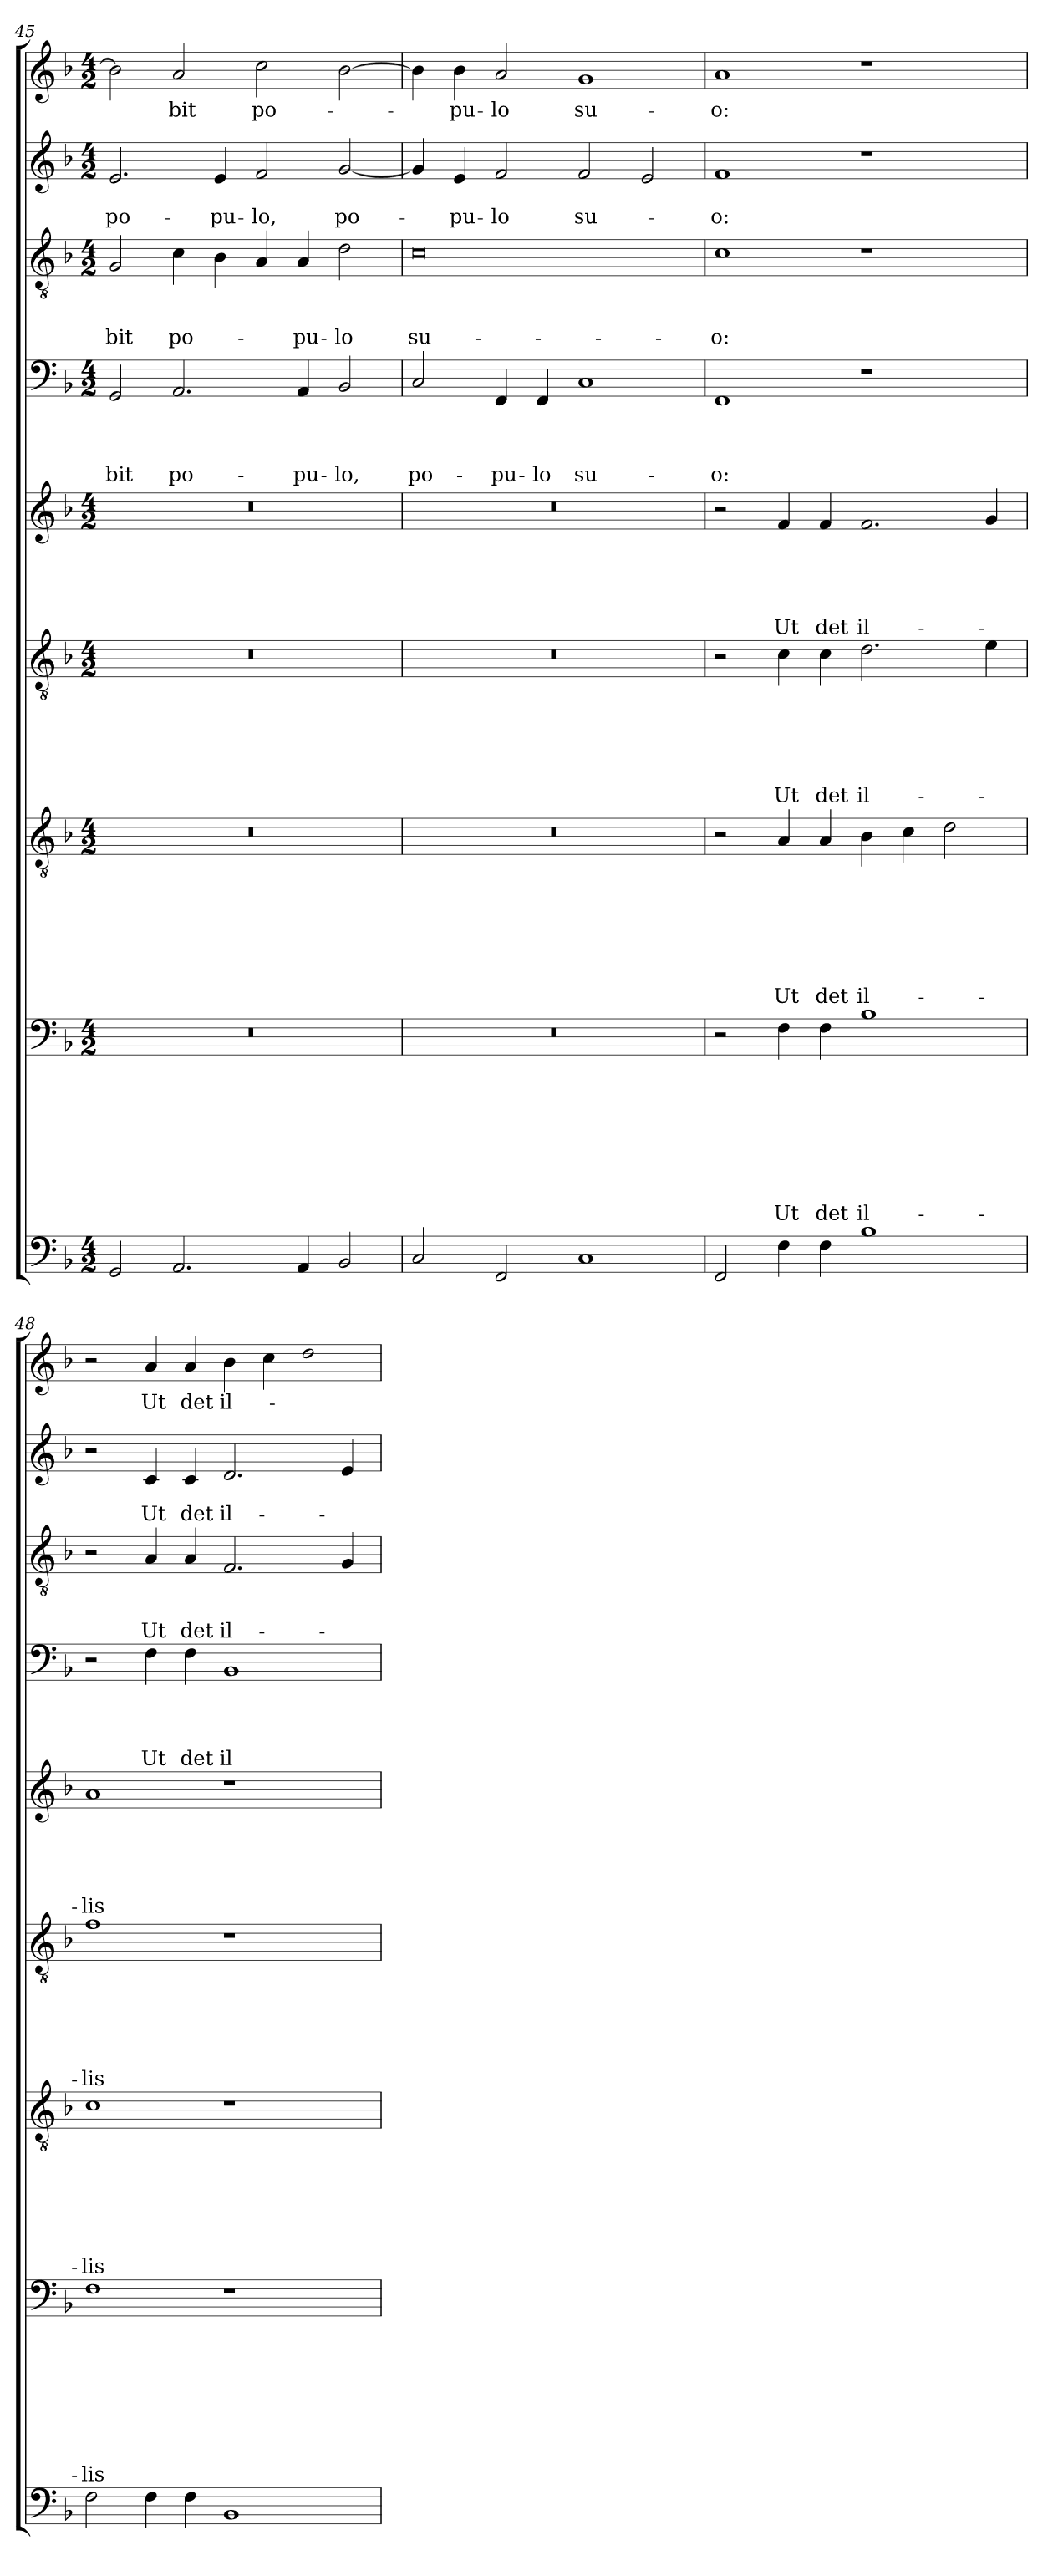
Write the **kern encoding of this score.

**kern	**kern	**text	**text	**text	**text	**text	**text	**text	**text	**kern	**text	**text	**text	**text	**text	**text	**text	**kern	**text	**text	**text	**text	**text	**text	**kern	**text	**text	**text	**text	**text	**kern	**text	**text	**text	**text	**kern	**text	**text	**text	**kern	**text	**text	**kern	**text
*part9	*part8	*part8	*part8	*part8	*part8	*part8	*part8	*part8	*part8	*part7	*part7	*part7	*part7	*part7	*part7	*part7	*part7	*part6	*part6	*part6	*part6	*part6	*part6	*part6	*part5	*part5	*part5	*part5	*part5	*part5	*part4	*part4	*part4	*part4	*part4	*part3	*part3	*part3	*part3	*part2	*part2	*part2	*part1	*part1
*staff9	*staff8	*staff8	*staff8	*staff8	*staff8	*staff8	*staff8	*staff8	*staff8	*staff7	*staff7	*staff7	*staff7	*staff7	*staff7	*staff7	*staff7	*staff6	*staff6	*staff6	*staff6	*staff6	*staff6	*staff6	*staff5	*staff5	*staff5	*staff5	*staff5	*staff5	*staff4	*staff4	*staff4	*staff4	*staff4	*staff3	*staff3	*staff3	*staff3	*staff2	*staff2	*staff2	*staff1	*staff1
!!LO:LB:g=z
*clefF4	*clefF4	*	*	*	*	*	*	*	*	*clefGv2	*	*	*	*	*	*	*	*clefGv2	*	*	*	*	*	*	*clefG2	*	*	*	*	*	*clefF4	*	*	*	*	*clefGv2	*	*	*	*clefG2	*	*	*clefG2	*
*k[b-]	*k[b-]	*	*	*	*	*	*	*	*	*k[b-]	*	*	*	*	*	*	*	*k[b-]	*	*	*	*	*	*	*k[b-]	*	*	*	*	*	*k[b-]	*	*	*	*	*k[b-]	*	*	*	*k[b-]	*	*	*k[b-]	*
*F:	*F:	*	*	*	*	*	*	*	*	*F:	*	*	*	*	*	*	*	*F:	*	*	*	*	*	*	*F:	*	*	*	*	*	*F:	*	*	*	*	*F:	*	*	*	*F:	*	*	*F:	*
*M4/2	*M4/2	*	*	*	*	*	*	*	*	*M4/2	*	*	*	*	*	*	*	*M4/2	*	*	*	*	*	*	*M4/2	*	*	*	*	*	*M4/2	*	*	*	*	*M4/2	*	*	*	*M4/2	*	*	*M4/2	*
=45	=45	=45	=45	=45	=45	=45	=45	=45	=45	=45	=45	=45	=45	=45	=45	=45	=45	=45	=45	=45	=45	=45	=45	=45	=45	=45	=45	=45	=45	=45	=45	=45	=45	=45	=45	=45	=45	=45	=45	=45	=45	=45	=45	=45
!	!	!	!	!	!	!	!	!	!	!	!	!	!	!	!	!	!	!	!	!	!	!	!	!	!	!	!	!	!	!	!	!	!	!	!LO:LY:b	!	!	!	!LO:LY:b	!	!	!LO:LY:b	!	!
2GG/	0r	.	.	.	.	.	.	.	.	0r	.	.	.	.	.	.	.	0r	.	.	.	.	.	.	0r	.	.	.	.	.	2GG/	.	.	.	-bit	2G/	.	.	-bit	2.e/	.	po-	2b-\]	.
!	!	!	!	!	!	!	!	!	!	!	!	!	!	!	!	!	!	!	!	!	!	!	!	!	!	!	!	!	!	!	!	!	!	!	!LO:LY:b	!	!	!	!LO:LY:b	!	!	!	!	!LO:LY:b
2.AA/	.	.	.	.	.	.	.	.	.	.	.	.	.	.	.	.	.	.	.	.	.	.	.	.	.	.	.	.	.	.	2.AA/	.	.	.	po-	4c\	.	.	po-	.	.	.	2a/	-bit
!	!	!	!	!	!	!	!	!	!	!	!	!	!	!	!	!	!	!	!	!	!	!	!	!	!	!	!	!	!	!	!	!	!	!	!	!	!	!	!	!	!	!LO:LY:b	!	!
.	.	.	.	.	.	.	.	.	.	.	.	.	.	.	.	.	.	.	.	.	.	.	.	.	.	.	.	.	.	.	.	.	.	.	.	4B-\	.	.	.	4e/	.	-pu-	.	.
!	!	!	!	!	!	!	!	!	!	!	!	!	!	!	!	!	!	!	!	!	!	!	!	!	!	!	!	!	!	!	!	!	!	!	!	!	!	!	!	!	!	!LO:LY:b	!	!LO:LY:b
.	.	.	.	.	.	.	.	.	.	.	.	.	.	.	.	.	.	.	.	.	.	.	.	.	.	.	.	.	.	.	.	.	.	.	.	4A/	.	.	.	2f/	.	-lo,	2cc\	po-
!	!	!	!	!	!	!	!	!	!	!	!	!	!	!	!	!	!	!	!	!	!	!	!	!	!	!	!	!	!	!	!	!	!	!	!LO:LY:b	!	!	!	!LO:LY:b	!	!	!	!	!
4AA/	.	.	.	.	.	.	.	.	.	.	.	.	.	.	.	.	.	.	.	.	.	.	.	.	.	.	.	.	.	.	4AA/	.	.	.	-pu-	4A/	.	.	-pu-	.	.	.	.	.
!	!	!	!	!	!	!	!	!	!	!	!	!	!	!	!	!	!	!	!	!	!	!	!	!	!	!	!	!	!	!	!	!	!	!	!LO:LY:b	!	!	!	!LO:LY:b	!	!	!LO:LY:b	!	!
2BB-/	.	.	.	.	.	.	.	.	.	.	.	.	.	.	.	.	.	.	.	.	.	.	.	.	.	.	.	.	.	.	2BB-/	.	.	.	-lo,	2d\	.	.	-lo	[2g/	.	po-	[2b-\	.
=46	=46	=46	=46	=46	=46	=46	=46	=46	=46	=46	=46	=46	=46	=46	=46	=46	=46	=46	=46	=46	=46	=46	=46	=46	=46	=46	=46	=46	=46	=46	=46	=46	=46	=46	=46	=46	=46	=46	=46	=46	=46	=46	=46	=46
!	!	!	!	!	!	!	!	!	!	!	!	!	!	!	!	!	!	!	!	!	!	!	!	!	!	!	!	!	!	!	!	!	!	!	!LO:LY:b	!	!	!	!LO:LY:b	!	!	!	!	!
2C/	0r	.	.	.	.	.	.	.	.	0r	.	.	.	.	.	.	.	0r	.	.	.	.	.	.	0r	.	.	.	.	.	2C/	.	.	.	po-	0c	.	.	su-	4g/]	.	.	4b-\]	.
!	!	!	!	!	!	!	!	!	!	!	!	!	!	!	!	!	!	!	!	!	!	!	!	!	!	!	!	!	!	!	!	!	!	!	!	!	!	!	!	!	!	!LO:LY:b	!	!LO:LY:b
.	.	.	.	.	.	.	.	.	.	.	.	.	.	.	.	.	.	.	.	.	.	.	.	.	.	.	.	.	.	.	.	.	.	.	.	.	.	.	.	4e/	.	-pu-	4b-\	-pu-
!	!	!	!	!	!	!	!	!	!	!	!	!	!	!	!	!	!	!	!	!	!	!	!	!	!	!	!	!	!	!	!	!	!	!	!LO:LY:b	!	!	!	!	!	!	!LO:LY:b	!	!LO:LY:b
2FF/	.	.	.	.	.	.	.	.	.	.	.	.	.	.	.	.	.	.	.	.	.	.	.	.	.	.	.	.	.	.	4FF/	.	.	.	-pu-	.	.	.	.	2f/	.	-lo	2a/	-lo
!	!	!	!	!	!	!	!	!	!	!	!	!	!	!	!	!	!	!	!	!	!	!	!	!	!	!	!	!	!	!	!	!	!	!	!LO:LY:b	!	!	!	!	!	!	!	!	!
.	.	.	.	.	.	.	.	.	.	.	.	.	.	.	.	.	.	.	.	.	.	.	.	.	.	.	.	.	.	.	4FF/	.	.	.	-lo	.	.	.	.	.	.	.	.	.
!	!	!	!	!	!	!	!	!	!	!	!	!	!	!	!	!	!	!	!	!	!	!	!	!	!	!	!	!	!	!	!	!	!	!	!LO:LY:b	!	!	!	!	!	!	!LO:LY:b	!	!LO:LY:b
1C	.	.	.	.	.	.	.	.	.	.	.	.	.	.	.	.	.	.	.	.	.	.	.	.	.	.	.	.	.	.	1C	.	.	.	su-	.	.	.	.	2f/	.	su-	1g	su-
.	.	.	.	.	.	.	.	.	.	.	.	.	.	.	.	.	.	.	.	.	.	.	.	.	.	.	.	.	.	.	.	.	.	.	.	.	.	.	.	2e/	.	.	.	.
=47	=47	=47	=47	=47	=47	=47	=47	=47	=47	=47	=47	=47	=47	=47	=47	=47	=47	=47	=47	=47	=47	=47	=47	=47	=47	=47	=47	=47	=47	=47	=47	=47	=47	=47	=47	=47	=47	=47	=47	=47	=47	=47	=47	=47
!	!	!	!	!	!	!	!	!	!	!	!	!	!	!	!	!	!	!	!	!	!	!	!	!	!	!	!	!	!	!	!	!	!	!	!LO:LY:b	!	!	!	!LO:LY:b	!	!	!LO:LY:b	!	!LO:LY:b
2FF/	2r	.	.	.	.	.	.	.	.	2r	.	.	.	.	.	.	.	2r	.	.	.	.	.	.	2r	.	.	.	.	.	1FF	.	.	.	-o:	1c	.	.	-o:	1f	.	-o:	1a	-o:
!	!	!	!	!	!	!	!	!	!LO:LY:b	!	!	!	!	!	!	!	!LO:LY:b	!	!	!	!	!	!	!LO:LY:b	!	!	!	!	!	!LO:LY:b	!	!	!	!	!	!	!	!	!	!	!	!	!	!
4F\	4F\	.	.	.	.	.	.	.	Ut	4A/	.	.	.	.	.	.	Ut	4c\	.	.	.	.	.	Ut	4f/	.	.	.	.	Ut	.	.	.	.	.	.	.	.	.	.	.	.	.	.
!	!	!	!	!	!	!	!	!	!LO:LY:b	!	!	!	!	!	!	!	!LO:LY:b	!	!	!	!	!	!	!LO:LY:b	!	!	!	!	!	!LO:LY:b	!	!	!	!	!	!	!	!	!	!	!	!	!	!
4F\	4F\	.	.	.	.	.	.	.	det	4A/	.	.	.	.	.	.	det	4c\	.	.	.	.	.	det	4f/	.	.	.	.	det	.	.	.	.	.	.	.	.	.	.	.	.	.	.
!	!	!	!	!	!	!	!	!	!LO:LY:b	!	!	!	!	!	!	!	!LO:LY:b	!	!	!	!	!	!	!LO:LY:b	!	!	!	!	!	!LO:LY:b	!	!	!	!	!	!	!	!	!	!	!	!	!	!
1B-	1B-	.	.	.	.	.	.	.	il-	4B-\	.	.	.	.	.	.	il-	2.d\	.	.	.	.	.	il-	2.f/	.	.	.	.	il-	1r	.	.	.	.	1r	.	.	.	1r	.	.	1r	.
.	.	.	.	.	.	.	.	.	.	4c\	.	.	.	.	.	.	.	.	.	.	.	.	.	.	.	.	.	.	.	.	.	.	.	.	.	.	.	.	.	.	.	.	.	.
.	.	.	.	.	.	.	.	.	.	2d\	.	.	.	.	.	.	.	.	.	.	.	.	.	.	.	.	.	.	.	.	.	.	.	.	.	.	.	.	.	.	.	.	.	.
.	.	.	.	.	.	.	.	.	.	.	.	.	.	.	.	.	.	4e\	.	.	.	.	.	.	4g/	.	.	.	.	.	.	.	.	.	.	.	.	.	.	.	.	.	.	.
=48	=48	=48	=48	=48	=48	=48	=48	=48	=48	=48	=48	=48	=48	=48	=48	=48	=48	=48	=48	=48	=48	=48	=48	=48	=48	=48	=48	=48	=48	=48	=48	=48	=48	=48	=48	=48	=48	=48	=48	=48	=48	=48	=48	=48
!	!	!	!	!	!	!	!	!	!LO:LY:b	!	!	!	!	!	!	!	!LO:LY:b	!	!	!	!	!	!	!LO:LY:b	!	!	!	!	!	!LO:LY:b	!	!	!	!	!	!	!	!	!	!	!	!	!	!
2F\	1F	.	.	.	.	.	.	.	-lis	1c	.	.	.	.	.	.	-lis	1f	.	.	.	.	.	-lis	1a	.	.	.	.	-lis	2r	.	.	.	.	2r	.	.	.	2r	.	.	2r	.
!	!	!	!	!	!	!	!	!	!	!	!	!	!	!	!	!	!	!	!	!	!	!	!	!	!	!	!	!	!	!	!	!	!	!	!LO:LY:b	!	!	!	!LO:LY:b	!	!	!LO:LY:b	!	!LO:LY:b
4F\	.	.	.	.	.	.	.	.	.	.	.	.	.	.	.	.	.	.	.	.	.	.	.	.	.	.	.	.	.	.	4F\	.	.	.	Ut	4A/	.	.	Ut	4c/	.	Ut	4a/	Ut
!	!	!	!	!	!	!	!	!	!	!	!	!	!	!	!	!	!	!	!	!	!	!	!	!	!	!	!	!	!	!	!	!	!	!	!LO:LY:b	!	!	!	!LO:LY:b	!	!	!LO:LY:b	!	!LO:LY:b
4F\	.	.	.	.	.	.	.	.	.	.	.	.	.	.	.	.	.	.	.	.	.	.	.	.	.	.	.	.	.	.	4F\	.	.	.	det	4A/	.	.	det	4c/	.	det	4a/	det
!	!	!	!	!	!	!	!	!	!	!	!	!	!	!	!	!	!	!	!	!	!	!	!	!	!	!	!	!	!	!	!	!	!	!	!LO:LY:b	!	!	!	!LO:LY:b	!	!	!LO:LY:b	!	!LO:LY:b
1BB-	1r	.	.	.	.	.	.	.	.	1r	.	.	.	.	.	.	.	1r	.	.	.	.	.	.	1r	.	.	.	.	.	1BB-	.	.	.	il-	2.F/	.	.	il-	2.d/	.	il-	4b-\	il-
.	.	.	.	.	.	.	.	.	.	.	.	.	.	.	.	.	.	.	.	.	.	.	.	.	.	.	.	.	.	.	.	.	.	.	.	.	.	.	.	.	.	.	4cc\	.
.	.	.	.	.	.	.	.	.	.	.	.	.	.	.	.	.	.	.	.	.	.	.	.	.	.	.	.	.	.	.	.	.	.	.	.	.	.	.	.	.	.	.	2dd\	.
.	.	.	.	.	.	.	.	.	.	.	.	.	.	.	.	.	.	.	.	.	.	.	.	.	.	.	.	.	.	.	.	.	.	.	.	4G/	.	.	.	4e/	.	.	.	.
=	=	=	=	=	=	=	=	=	=	=	=	=	=	=	=	=	=	=	=	=	=	=	=	=	=	=	=	=	=	=	=	=	=	=	=	=	=	=	=	=	=	=	=	=
*-	*-	*-	*-	*-	*-	*-	*-	*-	*-	*-	*-	*-	*-	*-	*-	*-	*-	*-	*-	*-	*-	*-	*-	*-	*-	*-	*-	*-	*-	*-	*-	*-	*-	*-	*-	*-	*-	*-	*-	*-	*-	*-	*-	*-
